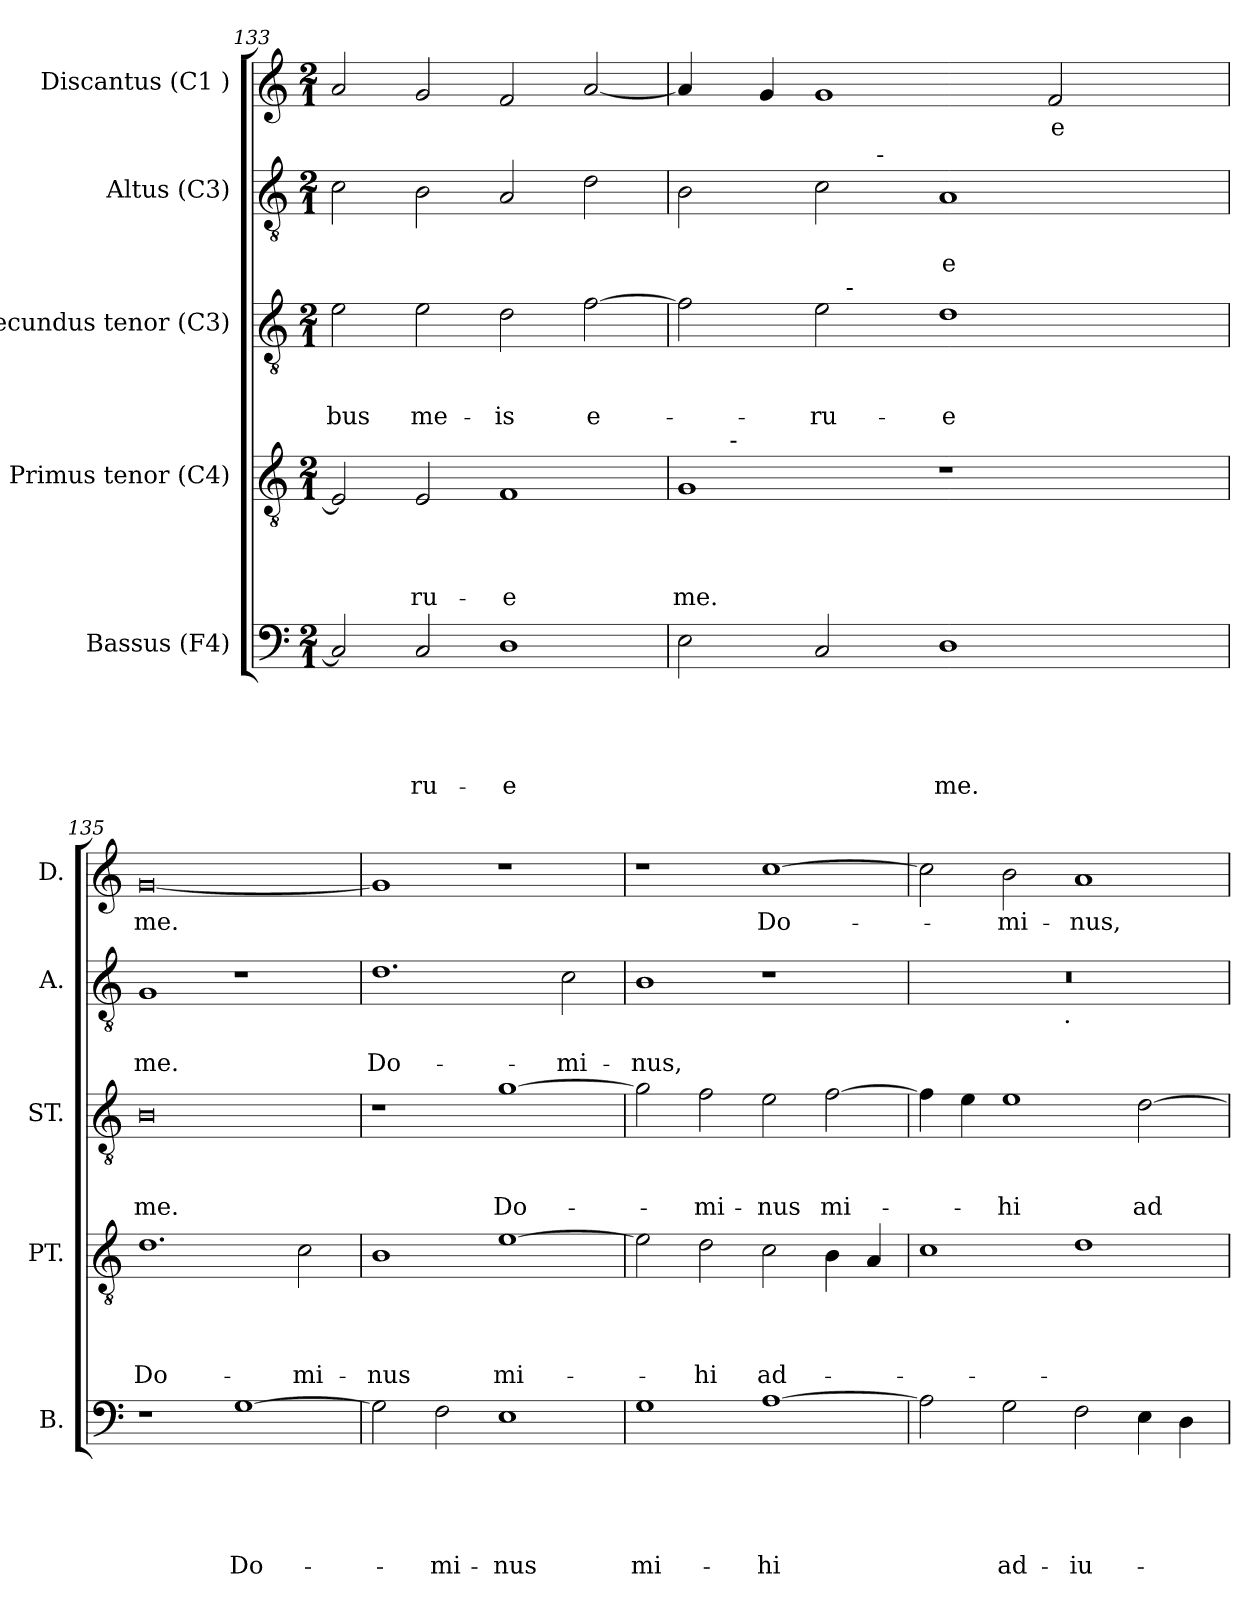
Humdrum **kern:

**kern	**text	**text	**text	**text	**text	**kern	**text	**text	**text	**text	**kern	**text	**text	**text	**kern	**text	**text	**kern	**text
*part5	*part5	*part5	*part5	*part5	*part5	*part4	*part4	*part4	*part4	*part4	*part3	*part3	*part3	*part3	*part2	*part2	*part2	*part1	*part1
*staff5	*staff5	*staff5	*staff5	*staff5	*staff5	*staff4	*staff4	*staff4	*staff4	*staff4	*staff3	*staff3	*staff3	*staff3	*staff2	*staff2	*staff2	*staff1	*staff1
*I"Bassus (F4)	*	*	*	*	*	*I"Primus tenor (C4)	*	*	*	*	*I"Secundus tenor (C3)	*	*	*	*I"Altus (C3)	*	*	*I"Discantus (C1 )	*
*I'B.	*	*	*	*	*	*I'PT.	*	*	*	*	*I'ST.	*	*	*	*I'A.	*	*	*I'D.	*
*clefF4	*	*	*	*	*	*clefGv2	*	*	*	*	*clefGv2	*	*	*	*clefGv2	*	*	*clefG2	*
*k[]	*	*	*	*	*	*k[]	*	*	*	*	*k[]	*	*	*	*k[]	*	*	*k[]	*
*C:	*	*	*	*	*	*C:	*	*	*	*	*C:	*	*	*	*C:	*	*	*C:	*
*M2/1	*	*	*	*	*	*M2/1	*	*	*	*	*M2/1	*	*	*	*M2/1	*	*	*M2/1	*
=133	=133	=133	=133	=133	=133	=133	=133	=133	=133	=133	=133	=133	=133	=133	=133	=133	=133	=133	=133
!	!	!	!	!	!	!	!	!	!	!	!	!	!	!LO:LY:b	!	!	!	!	!
2C/]	.	.	.	.	.	2E/]	.	.	.	.	2e\	.	.	-bus	2c\	.	.	2a/	.
!	!	!	!	!	!LO:LY:b	!	!	!	!	!LO:LY:b	!	!	!	!LO:LY:b	!	!	!	!	!
2C/	.	.	.	.	-ru-	2E/	.	.	.	-ru-	2e\	.	.	me-	2B\	.	.	2g/	.
!	!	!	!	!	!LO:LY:b:rj	!	!	!	!	!LO:LY:b:rj	!	!	!	!LO:LY:b	!	!	!	!	!
1D	.	.	.	.	-e	1F	.	.	.	-e	2d\	.	.	-is	2A/	.	.	2f/	.
!	!	!	!	!	!	!	!	!	!	!	!	!	!	!LO:LY:b:rj	!	!	!	!	!
.	.	.	.	.	.	.	.	.	.	.	[>2f\	.	.	e-	2d\	.	.	[>2a/	.
!!LO:PB:g=z
=134	=134	=134	=134	=134	=134	=134	=134	=134	=134	=134	=134	=134	=134	=134	=134	=134	=134	=134	=134
!	!	!	!	!	!	!	!	!	!	!LO:LY:b	!	!	!	!	!	!	!	!	!
*	*	*	*	*	*	*^	*	*	*	*	*^	*	*	*	*^	*	*	*	*
2E\	.	.	.	.	.	1G	8ryy	.	.	.	me.	2f\]	2ryy	.	.	.	2B\	2ryy	.	.	4a/]	.
.	.	.	.	.	.	.	32ryy	.	.	.	.	.	.	.	.	.	.	.	.	.	.	.
!	!	!	!	!	!	!	!LO:TX:a:t=-	!	!	!	!	!	!	!	!	!	!	!	!	!	!	!
.	.	.	.	.	.	.	1ryy	.	.	.	.	.	.	.	.	.	.	.	.	.	.	.
.	.	.	.	.	.	.	.	.	.	.	.	.	.	.	.	.	.	.	.	.	4g/	.
!	!	!	!	!	!	!	!	!	!	!	!	!	!	!	!	!LO:LY:b	!	!	!	!	!	!
2C/	.	.	.	.	.	.	.	.	.	.	.	2e\	16.ryy	.	.	-ru-	2c\	8.ryy	.	.	1g	.
!	!	!	!	!	!	!	!	!	!	!	!	!	!LO:TX:a:t=-	!	!	!	!	!	!	!	!	!
.	.	.	.	.	.	.	.	.	.	.	.	.	1ryy	.	.	.	.	.	.	.	.	.
!	!	!	!	!	!	!	!	!	!	!	!	!	!	!	!	!	!	!LO:TX:a:t=-	!	!	!	!
.	.	.	.	.	.	.	.	.	.	.	.	.	.	.	.	.	.	1ryy	.	.	.	.
!	!	!	!	!	!LO:LY:b	!	!	!	!	!	!	!	!	!	!	!LO:LY:b:rj	!	!	!	!LO:LY:b:rj	!	!
1D	.	.	.	.	me.	1r	.	.	.	.	.	1d	.	.	.	-e	1A	.	.	-e	.	.
.	.	.	.	.	.	.	2ryy	.	.	.	.	.	.	.	.	.	.	.	.	.	.	.
!	!	!	!	!	!	!	!	!	!	!	!	!	!	!	!	!	!	!	!	!	!	!LO:LY:b
.	.	.	.	.	.	.	.	.	.	.	.	.	.	.	.	.	.	.	.	.	2f/	-e
.	.	.	.	.	.	.	.	.	.	.	.	.	4ryy	.	.	.	.	.	.	.	.	.
.	.	.	.	.	.	.	4ryy	.	.	.	.	.	.	.	.	.	.	.	.	.	.	.
.	.	.	.	.	.	.	.	.	.	.	.	.	.	.	.	.	.	4ryy	.	.	.	.
.	.	.	.	.	.	.	.	.	.	.	.	.	8ryy	.	.	.	.	.	.	.	.	.
.	.	.	.	.	.	.	16.ryy	.	.	.	.	.	.	.	.	.	.	.	.	.	.	.
.	.	.	.	.	.	.	.	.	.	.	.	.	.	.	.	.	.	16ryy	.	.	.	.
.	.	.	.	.	.	.	.	.	.	.	.	.	32ryy	.	.	.	.	.	.	.	.	.
=135	=135	=135	=135	=135	=135	=135	=135	=135	=135	=135	=135	=135	=135	=135	=135	=135	=135	=135	=135	=135	=135	=135
!	!	!	!	!	!	!	!	!	!	!	!LO:LY:b	!	!	!	!	!LO:LY:b	!	!	!	!LO:LY:b	!	!LO:LY:b
*	*	*	*	*	*	*v	*v	*	*	*	*	*	*	*	*	*	*v	*v	*	*	*	*
*	*	*	*	*	*	*	*	*	*	*	*v	*v	*	*	*	*	*	*	*	*
1r	.	.	.	.	.	1.d	.	.	.	Do-	0B	.	.	me.	1G	.	me.	[<0g	me.
!	!	!	!	!	!LO:LY:b	!	!	!	!	!	!	!	!	!	!	!	!	!	!
[>1G	.	.	.	.	Do-	.	.	.	.	.	.	.	.	.	1r	.	.	.	.
!	!	!	!	!	!	!	!	!	!	!LO:LY:b	!	!	!	!	!	!	!	!	!
.	.	.	.	.	.	2c\	.	.	.	-mi-	.	.	.	.	.	.	.	.	.
=136	=136	=136	=136	=136	=136	=136	=136	=136	=136	=136	=136	=136	=136	=136	=136	=136	=136	=136	=136
!	!	!	!	!	!	!	!	!	!	!LO:LY:b	!	!	!	!	!	!	!LO:LY:b	!	!
2G\]	.	.	.	.	.	1B	.	.	.	-nus	1r	.	.	.	1.d	.	Do-	1g]	.
!	!	!	!	!	!LO:LY:b	!	!	!	!	!	!	!	!	!	!	!	!	!	!
2F\	.	.	.	.	-mi-	.	.	.	.	.	.	.	.	.	.	.	.	.	.
!	!	!	!	!	!LO:LY:b	!	!	!	!	!LO:LY:b	!	!	!	!LO:LY:b	!	!	!	!	!
1E	.	.	.	.	-nus	[>1e	.	.	.	mi-	[>1g	.	.	Do-	.	.	.	1r	.
!	!	!	!	!	!	!	!	!	!	!	!	!	!	!	!	!	!LO:LY:b	!	!
.	.	.	.	.	.	.	.	.	.	.	.	.	.	.	2c\	.	-mi-	.	.
=137	=137	=137	=137	=137	=137	=137	=137	=137	=137	=137	=137	=137	=137	=137	=137	=137	=137	=137	=137
!	!	!	!	!	!LO:LY:b	!	!	!	!	!	!	!	!	!	!	!	!LO:LY:b	!	!
1G	.	.	.	.	mi-	2e\]	.	.	.	.	2g\]	.	.	.	1B	.	-nus,	1r	.
!	!	!	!	!	!	!	!	!	!	!LO:LY:b	!	!	!	!LO:LY:b	!	!	!	!	!
.	.	.	.	.	.	2d\	.	.	.	-hi	2f\	.	.	-mi-	.	.	.	.	.
!	!	!	!	!	!LO:LY:b	!	!	!	!	!LO:LY:b	!	!	!	!LO:LY:b	!	!	!	!	!LO:LY:b
[>1A	.	.	.	.	-hi	2c\	.	.	.	ad-	2e\	.	.	-nus	1r	.	.	[>1cc	Do-
!	!	!	!	!	!	!	!	!	!	!	!	!	!	!LO:LY:b	!	!	!	!	!
.	.	.	.	.	.	4B\	.	.	.	.	[>2f\	.	.	mi-	.	.	.	.	.
.	.	.	.	.	.	4A/	.	.	.	.	.	.	.	.	.	.	.	.	.
=138	=138	=138	=138	=138	=138	=138	=138	=138	=138	=138	=138	=138	=138	=138	=138	=138	=138	=138	=138
*	*	*	*	*	*	*	*	*	*	*	*	*	*	*	*^	*	*	*	*
2A\]	.	.	.	.	.	1c	.	.	.	.	4f\]	.	.	.	0r	2ryy	.	.	2cc\]	.
.	.	.	.	.	.	.	.	.	.	.	4e\	.	.	.	.	.	.	.	.	.
!	!	!	!	!	!LO:LY:b	!	!	!	!	!	!	!	!	!LO:LY:b	!	!	!	!	!	!LO:LY:b
2G\	.	.	.	.	ad-	.	.	.	.	.	1e	.	.	-hi	.	4...ryy	.	.	2b\	-mi-
!	!	!	!	!	!	!	!	!	!	!	!	!	!	!	!	!LO:TX:b:t=.	!	!	!	!
.	.	.	.	.	.	.	.	.	.	.	.	.	.	.	.	1ryy	.	.	.	.
!	!	!	!	!	!LO:LY:b	!	!	!	!	!	!	!	!	!	!	!	!	!	!	!LO:LY:b
2F\	.	.	.	.	-iu-	1d	.	.	.	.	.	.	.	.	.	.	.	.	1a	-nus,
!	!	!	!	!	!	!	!	!	!	!	!	!	!	!LO:LY:b	!	!	!	!	!	!
4E\	.	.	.	.	.	.	.	.	.	.	[<2d\	.	.	ad-	.	.	.	.	.	.
4D\	.	.	.	.	.	.	.	.	.	.	.	.	.	.	.	.	.	.	.	.
.	.	.	.	.	.	.	.	.	.	.	.	.	.	.	.	32ryy	.	.	.	.
*	*	*	*	*	*	*	*	*	*	*	*	*	*	*	*v	*v	*	*	*	*
=	=	=	=	=	=	=	=	=	=	=	=	=	=	=	=	=	=	=	=
*-	*-	*-	*-	*-	*-	*-	*-	*-	*-	*-	*-	*-	*-	*-	*-	*-	*-	*-	*-
